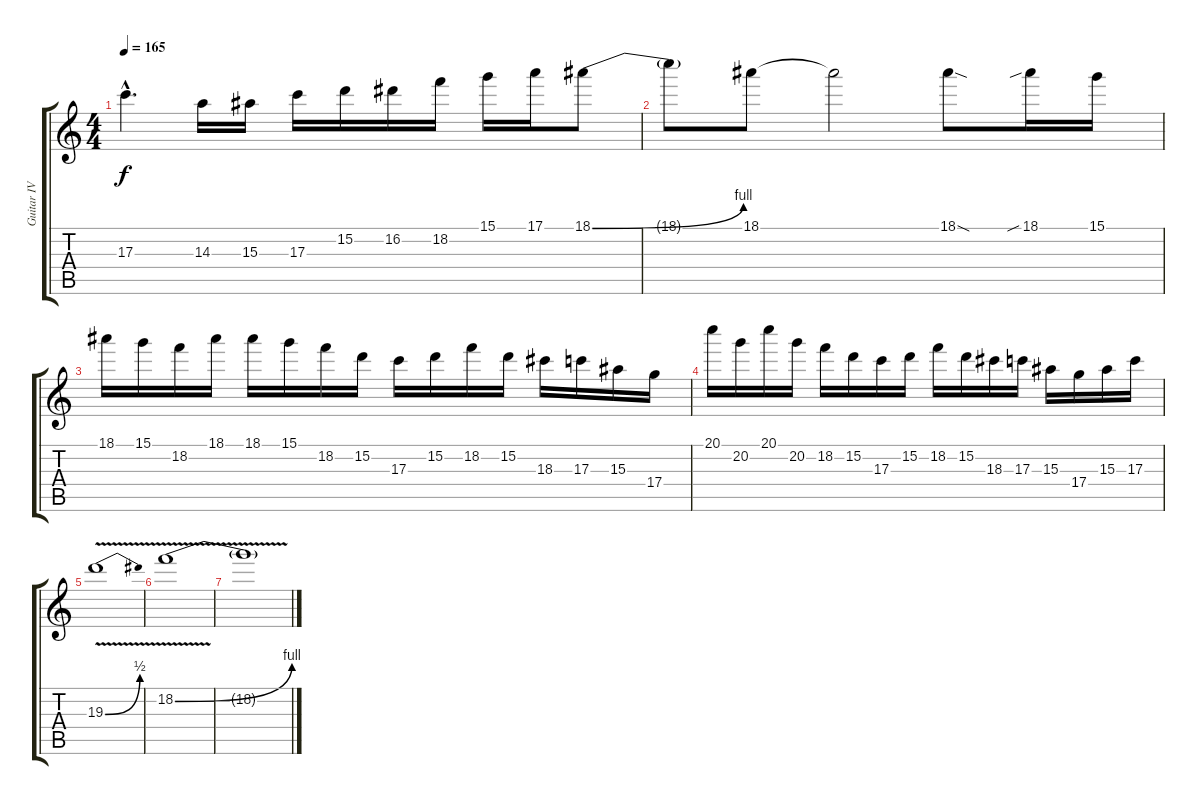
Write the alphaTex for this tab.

\track ("Guitar IV" "Guitar IV") {instrument overdrivenguitar}
\staff {score tabs}
\tuning (E4 B3 G3 D3 A2 E2) {hide}
\ts (4 4)
\tempo 165
\clef g2
\ks c
17.3{hac t}.4{d dy f} 14.3.16 15.3.16 17.3.16 15.2.16 16.2.16 18.2.16 15.1.16 17.1.16 18.1{be (bend 0 0 60 4)}.8 |
18.1{t}.8 18.1.8 18.1{t}.2 18.1{sod}.8 18.1{sib}.16 15.1.16 |
18.1.16 15.1.16 18.2.16 18.1.16 18.1.16 15.1.16 18.2.16 15.2.16 17.3.16 15.2.16 18.2.16 15.2.16 18.3.16 17.3.16 15.3.16 17.4.16 |
20.1.16 20.2.16 20.1.16 20.2.16 18.2.16 15.2.16 17.3.16 15.2.16 18.2.16 15.2.16 18.3.16 17.3.16 15.3.16 17.4.16 15.3.16 17.3.16 |
19.3{be (bend 0 0 60 2) v}.1 |
18.2{be (bend 0 0 60 4) v}.1 |
18.2{t}.1
